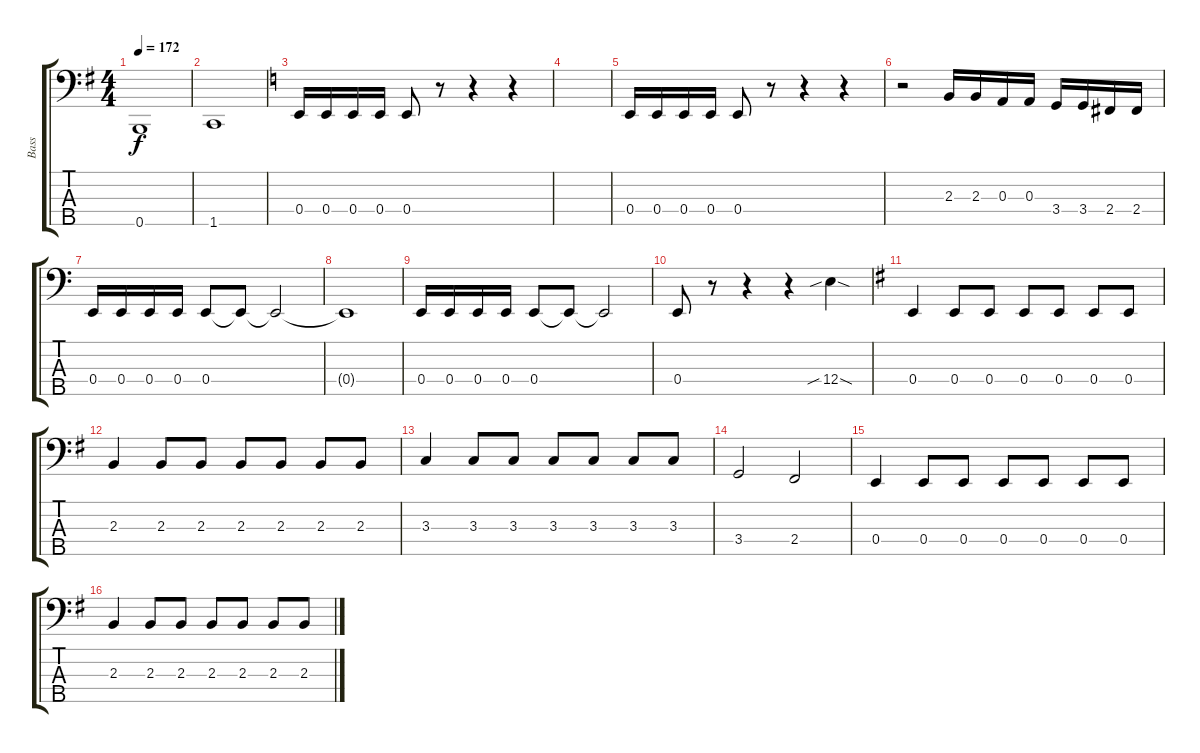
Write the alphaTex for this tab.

\track ("Bass" "Bass") {instrument electricbassfinger}
\staff {score tabs}
\tuning (G2 D2 A1 E1 B0) {hide}
\ts (4 4)
\tempo 172
\clef f4
\ks eminor
0.5.1{dy f} |
1.5.1 |
\ks c
0.4.16 0.4.16 0.4.16 0.4.16 0.4.8 r.8 r.4 r.4 |
|
0.4.16 0.4.16 0.4.16 0.4.16 0.4.8 r.8 r.4 r.4 |
r.2 2.3.16 2.3.16 0.3.16 0.3.16 3.4.16 3.4.16 2.4.16 2.4.16 |
0.4.16 0.4.16 0.4.16 0.4.16 0.4.8 0.4{t}.8 0.4{t}.2 |
0.4{t}.1 |
0.4.16 0.4.16 0.4.16 0.4.16 0.4.8 0.4{t}.8 0.4{t}.2 |
0.4.8 r.8 r.4 r.4 12.4{sib sod}.4 |
\ks eminor
0.4.4 0.4.8 0.4.8 0.4.8 0.4.8 0.4.8 0.4.8 |
2.3.4 2.3.8 2.3.8 2.3.8 2.3.8 2.3.8 2.3.8 |
3.3.4 3.3.8 3.3.8 3.3.8 3.3.8 3.3.8 3.3.8 |
3.4.2 2.4.2 |
0.4.4 0.4.8 0.4.8 0.4.8 0.4.8 0.4.8 0.4.8 |
2.3.4 2.3.8 2.3.8 2.3.8 2.3.8 2.3.8 2.3.8
